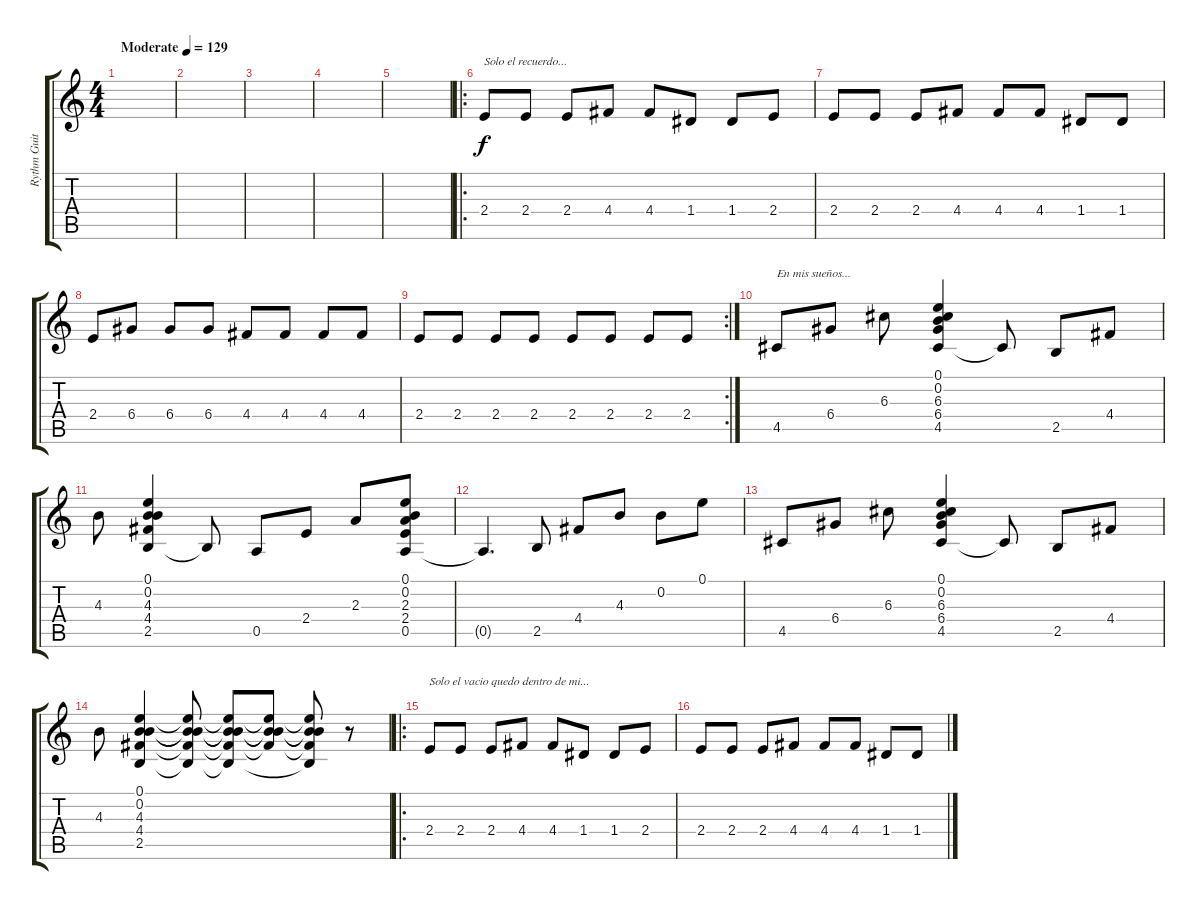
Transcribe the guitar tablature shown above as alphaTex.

\track ("Rythm Guitar" "Rythm Guit") {instrument electricguitarjazz}
\staff {score tabs}
\tuning (E4 B3 G3 D3 A2 E2) {hide}
\ts (4 4)
\tempo (129 "Moderate")
\clef g2
\ks c
|
|
|
|
|
\ro
2.4.8{txt "Solo el recuerdo..."} 2.4.8 2.4.8 4.4.8 4.4.8 1.4.8 1.4.8 2.4.8 |
2.4.8 2.4.8 2.4.8 4.4.8 4.4.8 4.4.8 1.4.8 1.4.8 |
2.4.8 6.4.8 6.4.8 6.4.8 4.4.8 4.4.8 4.4.8 4.4.8 |
\rc 2
2.4.8 2.4.8 2.4.8 2.4.8 2.4.8 2.4.8 2.4.8 2.4.8 |
4.5.8{txt "En mis sueños..."} 6.4.8 6.3.8 (0.1 0.2 6.3 6.4 4.5).4 4.5{t}.8 2.5.8 4.4.8 |
4.3.8 (0.1 0.2 4.3 4.4 2.5).4 2.5{t}.8 0.5.8 2.4.8 2.3.8 (0.1 0.2 2.3 2.4 0.5).8 |
0.5{t}.4{d} 2.5.8 4.4.8 4.3.8 0.2.8 0.1.8 |
4.5.8 6.4.8 6.3.8 (0.1 0.2 6.3 6.4 4.5).4 4.5{t}.8 2.5.8 4.4.8 |
4.3.8 (0.1 0.2 4.3 4.4 2.5).4 (0.1{t} 0.2{t} 4.3{t} 4.4{t} 2.5{t}).8 (0.1{t} 0.2{t} 4.3{t} 4.4{t} 2.5{t}).8 (0.1{t} 0.2{t} 4.3{t} 4.4{t}).8 (0.1{t} 0.2{t} 4.3{t} 4.4{t} 2.5{t}).8 r.8 |
\ro
2.4.8{txt "Solo el vacio quedo dentro de mi..."} 2.4.8 2.4.8 4.4.8 4.4.8 1.4.8 1.4.8 2.4.8 |
2.4.8 2.4.8 2.4.8 4.4.8 4.4.8 4.4.8 1.4.8 1.4.8
